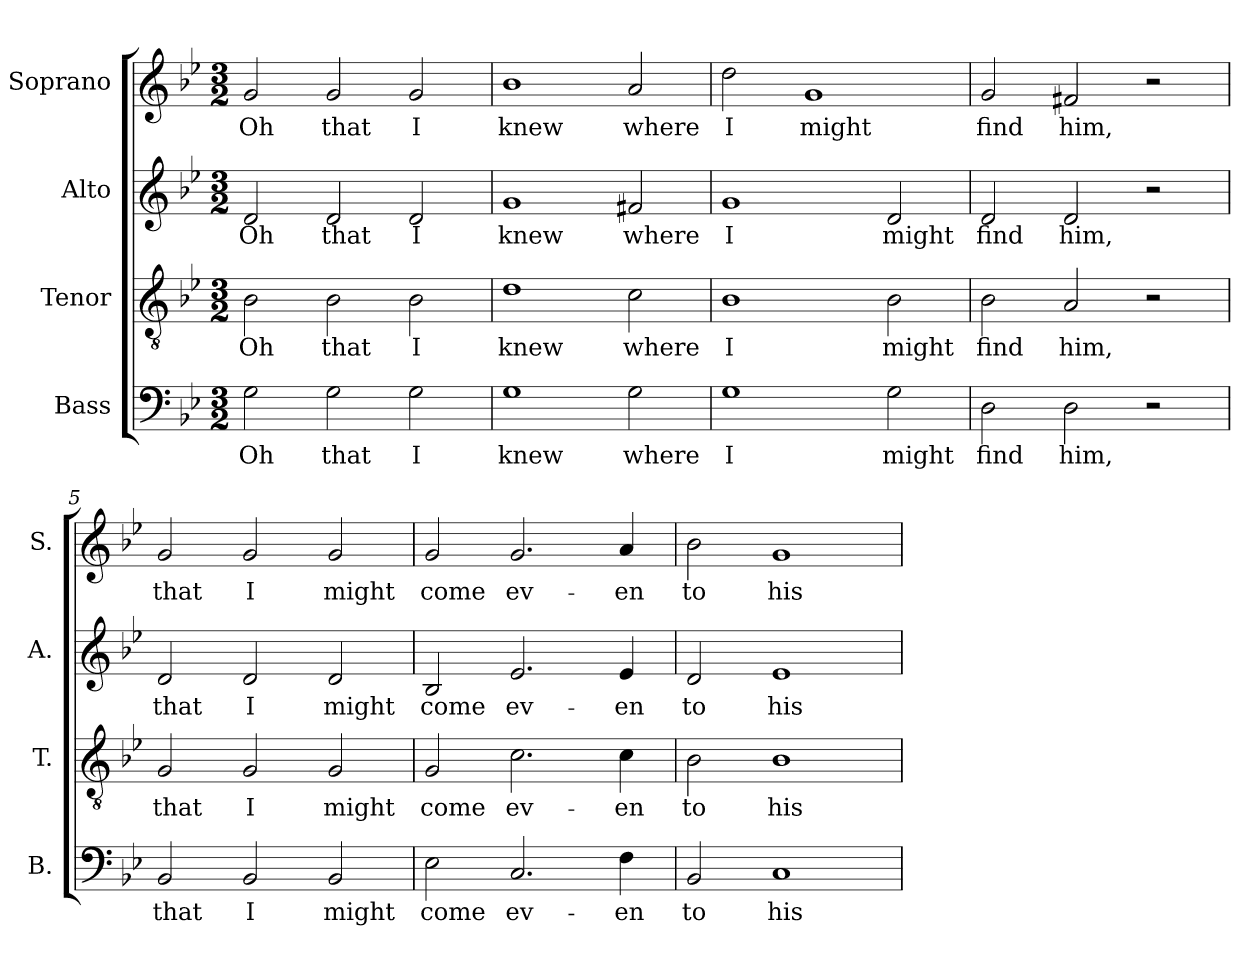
**kern	**text	**kern	**text	**kern	**text	**kern	**text
*part4	*part4	*part3	*part3	*part2	*part2	*part1	*part1
*staff4	*staff4	*staff3	*staff3	*staff2	*staff2	*staff1	*staff1
*I"Bass	*	*I"Tenor	*	*I"Alto	*	*I"Soprano	*
*I'B.	*	*I'T.	*	*I'A.	*	*I'S.	*
!!LO:PB:g=z
*clefF4	*	*clefGv2	*	*clefG2	*	*clefG2	*
*	*	*ITrd7c12	*	*	*	*	*
*k[b-e-]	*	*k[b-e-]	*	*k[b-e-]	*	*k[b-e-]	*
*B-:	*	*B-:	*	*B-:	*	*B-:	*
*M3/2	*	*M3/2	*	*M3/2	*	*M3/2	*
*MM184	*	*MM184	*	*MM184	*	*MM184	*
=1	=1	=1	=1	=1	=1	=1	=1
!	!LO:LY:b:color=#000000	!	!	!	!	!	!
!	!	!	!LO:LY:b:color=#000000	!	!	!	!
!	!	!	!	!	!LO:LY:b:color=#000000	!	!
!	!	!	!	!	!	!	!LO:LY:b:color=#000000
2Gi\	Oh	2BB-i\	Oh	2di/	Oh	2gi/	Oh
!	!LO:LY:b:color=#000000	!	!	!	!	!	!
!	!	!	!LO:LY:b:color=#000000	!	!	!	!
!	!	!	!	!	!LO:LY:b:color=#000000	!	!
!	!	!	!	!	!	!	!LO:LY:b:color=#000000
2Gi\	that	2BB-i\	that	2di/	that	2gi/	that
!	!LO:LY:b:color=#000000	!	!	!	!	!	!
!	!	!	!LO:LY:b:color=#000000	!	!	!	!
!	!	!	!	!	!LO:LY:b:color=#000000	!	!
!	!	!	!	!	!	!	!LO:LY:b:color=#000000
2Gi\	I	2BB-i\	I	2di/	I	2gi/	I
=2	=2	=2	=2	=2	=2	=2	=2
!	!LO:LY:b:color=#000000	!	!	!	!	!	!
!	!	!	!LO:LY:b:color=#000000	!	!	!	!
!	!	!	!	!	!LO:LY:b:color=#000000	!	!
!	!	!	!	!	!	!	!LO:LY:b:color=#000000
1Gi	knew	1Di	knew	1gi	knew	1b-i	knew
!	!LO:LY:b:color=#000000	!	!	!	!	!	!
!	!	!	!LO:LY:b:color=#000000	!	!	!	!
!	!	!	!	!	!LO:LY:b:color=#000000	!	!
!	!	!	!	!	!	!	!LO:LY:b:color=#000000
2Gi\	where	2Ci\	where	2f#Xi/	where	2ai/	where
=3	=3	=3	=3	=3	=3	=3	=3
!	!LO:LY:b:color=#000000	!	!	!	!	!	!
!	!	!	!LO:LY:b:color=#000000	!	!	!	!
!	!	!	!	!	!LO:LY:b:color=#000000	!	!
!	!	!	!	!	!	!	!LO:LY:b:color=#000000
1Gi	I	1BB-i	I	1gi	I	2ddi\	I
!	!	!	!	!	!	!	!LO:LY:b:color=#000000
.	.	.	.	.	.	1gi	might
!	!LO:LY:b:color=#000000	!	!	!	!	!	!
!	!	!	!LO:LY:b:color=#000000	!	!	!	!
!	!	!	!	!	!LO:LY:b:color=#000000	!	!
2Gi\	might	2BB-i\	might	2di/	might	.	.
=4	=4	=4	=4	=4	=4	=4	=4
!	!LO:LY:b:color=#000000	!	!	!	!	!	!
!	!	!	!LO:LY:b:color=#000000	!	!	!	!
!	!	!	!	!	!LO:LY:b:color=#000000	!	!
!	!	!	!	!	!	!	!LO:LY:b:color=#000000
2Di\	find	2BB-i\	find	2di/	find	2gi/	find
!	!LO:LY:b:color=#000000	!	!	!	!	!	!
!	!	!	!LO:LY:b:color=#000000	!	!	!	!
!	!	!	!	!	!LO:LY:b:color=#000000	!	!
!	!	!	!	!	!	!	!LO:LY:b:color=#000000
2Di\	him,	2AAi/	him,	2di/	him,	2f#Xi/	him,
2r	.	2r	.	2r	.	2r	.
=5	=5	=5	=5	=5	=5	=5	=5
!	!LO:LY:b:color=#000000	!	!	!	!	!	!
!	!	!	!LO:LY:b:color=#000000	!	!	!	!
!	!	!	!	!	!LO:LY:b:color=#000000	!	!
!	!	!	!	!	!	!	!LO:LY:b:color=#000000
2BB-i/	that	2GGi/	that	2di/	that	2gi/	that
!	!LO:LY:b:color=#000000	!	!	!	!	!	!
!	!	!	!LO:LY:b:color=#000000	!	!	!	!
!	!	!	!	!	!LO:LY:b:color=#000000	!	!
!	!	!	!	!	!	!	!LO:LY:b:color=#000000
2BB-i/	I	2GGi/	I	2di/	I	2gi/	I
!	!LO:LY:b:color=#000000	!	!	!	!	!	!
!	!	!	!LO:LY:b:color=#000000	!	!	!	!
!	!	!	!	!	!LO:LY:b:color=#000000	!	!
!	!	!	!	!	!	!	!LO:LY:b:color=#000000
2BB-i/	might	2GGi/	might	2di/	might	2gi/	might
=6	=6	=6	=6	=6	=6	=6	=6
!	!LO:LY:b:color=#000000	!	!	!	!	!	!
!	!	!	!LO:LY:b:color=#000000	!	!	!	!
!	!	!	!	!	!LO:LY:b:color=#000000	!	!
!	!	!	!	!	!	!	!LO:LY:b:color=#000000
2E-i\	come	2GGi/	come	2B-i/	come	2gi/	come
!	!LO:LY:b:color=#000000	!	!	!	!	!	!
!	!	!	!LO:LY:b:color=#000000	!	!	!	!
!	!	!	!	!	!LO:LY:b:color=#000000	!	!
!	!	!	!	!	!	!	!LO:LY:b:color=#000000
2.Ci/	ev-	2.Ci\	ev-	2.e-i/	ev-	2.gi/	ev-
!	!LO:LY:b:color=#000000	!	!	!	!	!	!
!	!	!	!LO:LY:b:color=#000000	!	!	!	!
!	!	!	!	!	!LO:LY:b:color=#000000	!	!
!	!	!	!	!	!	!	!LO:LY:b:color=#000000
4Fi\	-en	4Ci\	-en	4e-i/	-en	4ai/	-en
=7	=7	=7	=7	=7	=7	=7	=7
!	!LO:LY:b:color=#000000	!	!	!	!	!	!
!	!	!	!LO:LY:b:color=#000000	!	!	!	!
!	!	!	!	!	!LO:LY:b:color=#000000	!	!
!	!	!	!	!	!	!	!LO:LY:b:color=#000000
2BB-i/	to	2BB-i\	to	2di/	to	2b-i\	to
!	!LO:LY:b:color=#000000	!	!	!	!	!	!
!	!	!	!LO:LY:b:color=#000000	!	!	!	!
!	!	!	!	!	!LO:LY:b:color=#000000	!	!
!	!	!	!	!	!	!	!LO:LY:b:color=#000000
1Ci	his	1BB-i	his	1e-i	his	1gi	his
=	=	=	=	=	=	=	=
*-	*-	*-	*-	*-	*-	*-	*-
